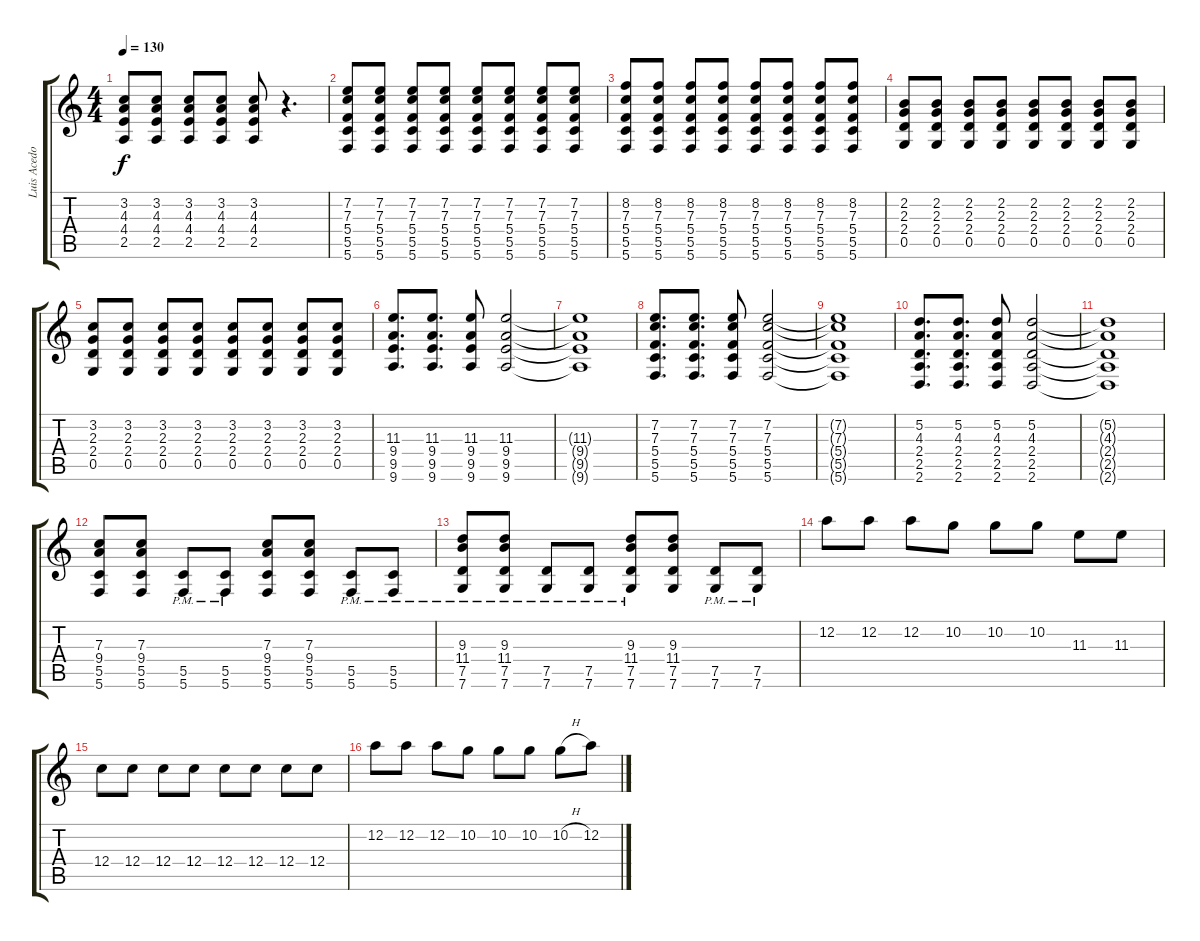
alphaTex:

\track ("Luis Acedo" "Luis Acedo") {instrument overdrivenguitar}
\staff {score tabs}
\tuning (D4 A3 F3 C3 G2 C2) {hide}
\ts (4 4)
\tempo 130
\clef g2
\ks c
(3.2 4.3 4.4 2.5).8{dy f} (3.2 4.3 4.4 2.5).8 (3.2 4.3 4.4 2.5).8 (3.2 4.3 4.4 2.5).8 (3.2 4.3 4.4 2.5).8 r.4{d} |
(7.2 7.3 5.4 5.5 5.6).8 (7.2 7.3 5.4 5.5 5.6).8 (7.2 7.3 5.4 5.5 5.6).8 (7.2 7.3 5.4 5.5 5.6).8 (7.2 7.3 5.4 5.5 5.6).8 (7.2 7.3 5.4 5.5 5.6).8 (7.2 7.3 5.4 5.5 5.6).8 (7.2 7.3 5.4 5.5 5.6).8 |
(8.2 7.3 5.4 5.5 5.6).8 (8.2 7.3 5.4 5.5 5.6).8 (8.2 7.3 5.4 5.5 5.6).8 (8.2 7.3 5.4 5.5 5.6).8 (8.2 7.3 5.4 5.5 5.6).8 (8.2 7.3 5.4 5.5 5.6).8 (8.2 7.3 5.4 5.5 5.6).8 (8.2 7.3 5.4 5.5 5.6).8 |
(2.2 2.3 2.4 0.5).8 (2.2 2.3 2.4 0.5).8 (2.2 2.3 2.4 0.5).8 (2.2 2.3 2.4 0.5).8 (2.2 2.3 2.4 0.5).8 (2.2 2.3 2.4 0.5).8 (2.2 2.3 2.4 0.5).8 (2.2 2.3 2.4 0.5).8 |
(3.2 2.3 2.4 0.5).8 (3.2 2.3 2.4 0.5).8 (3.2 2.3 2.4 0.5).8 (3.2 2.3 2.4 0.5).8 (3.2 2.3 2.4 0.5).8 (3.2 2.3 2.4 0.5).8 (3.2 2.3 2.4 0.5).8 (3.2 2.3 2.4 0.5).8 |
(11.3 9.4 9.5 9.6).8{d} (11.3 9.4 9.5 9.6).8{d} (11.3 9.4 9.5 9.6).8 (11.3 9.4 9.5 9.6).2 |
(11.3{t} 9.4{t} 9.5{t} 9.6{t}).1 |
(7.2 7.3 5.4 5.5 5.6).8{d} (7.2 7.3 5.4 5.5 5.6).8{d} (7.2 7.3 5.4 5.5 5.6).8 (7.2 7.3 5.4 5.5 5.6).2 |
(7.2{t} 7.3{t} 5.4{t} 5.5{t} 5.6{t}).1 |
(5.2 4.3 2.4 2.5 2.6).8{d} (5.2 4.3 2.4 2.5 2.6).8{d} (5.2 4.3 2.4 2.5 2.6).8 (5.2 4.3 2.4 2.5 2.6).2 |
(5.2{t} 4.3{t} 2.4{t} 2.5{t} 2.6{t}).1 |
(7.3 9.4 5.5 5.6).8 (7.3 9.4 5.5 5.6).8 (5.5{pm} 5.6{pm}).8 (5.5{pm} 5.6{pm}).8 (7.3 9.4 5.5 5.6).8 (7.3 9.4 5.5 5.6).8 (5.5{pm} 5.6{pm}).8 (5.5{pm} 5.6{pm}).8 |
(9.3 11.4 7.5 7.6{pm}).8 (9.3 11.4 7.5 7.6{pm}).8 (7.5{pm} 7.6{pm}).8 (7.5{pm} 7.6{pm}).8 (9.3 11.4 7.5 7.6{pm}).8 (9.3 11.4 7.5 7.6).8 (7.5{pm} 7.6{pm}).8 (7.5{pm} 7.6{pm}).8 |
12.2.8{volume 14 balance 5} 12.2.8 12.2.8 10.2.8 10.2.8 10.2.8 11.3.8 11.3.8 |
12.4.8 12.4.8 12.4.8 12.4.8 12.4.8 12.4.8 12.4.8 12.4.8 |
12.2.8 12.2.8 12.2.8 10.2.8 10.2.8 10.2.8 10.2{h}.8 12.2.8
